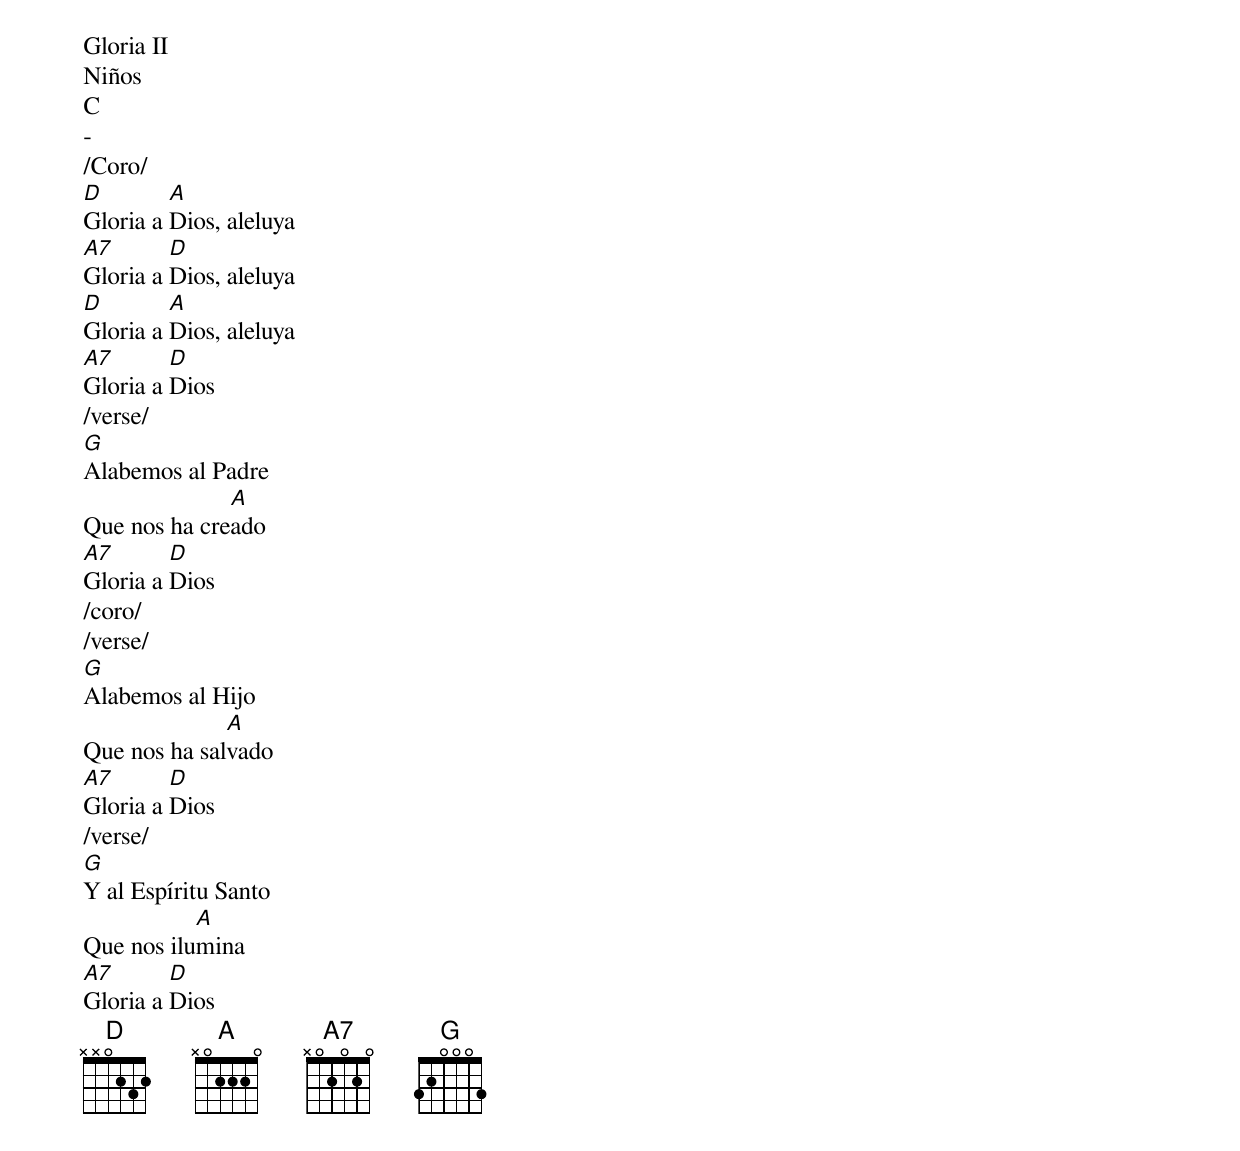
Gloria II
Niños
C
-
/Coro/
[D]Gloria a [A]Dios, aleluya
[A7]Gloria a [D]Dios, aleluya
[D]Gloria a [A]Dios, aleluya
[A7]Gloria a [D]Dios
/verse/
[G]Alabemos al Padre
Que nos ha cre[A]ado
[A7]Gloria a [D]Dios
/coro/
/verse/
[G]Alabemos al Hijo
Que nos ha sal[A]vado
[A7]Gloria a [D]Dios
/verse/
[G]Y al Espíritu Santo
Que nos ilu[A]mina
[A7]Gloria a [D]Dios
